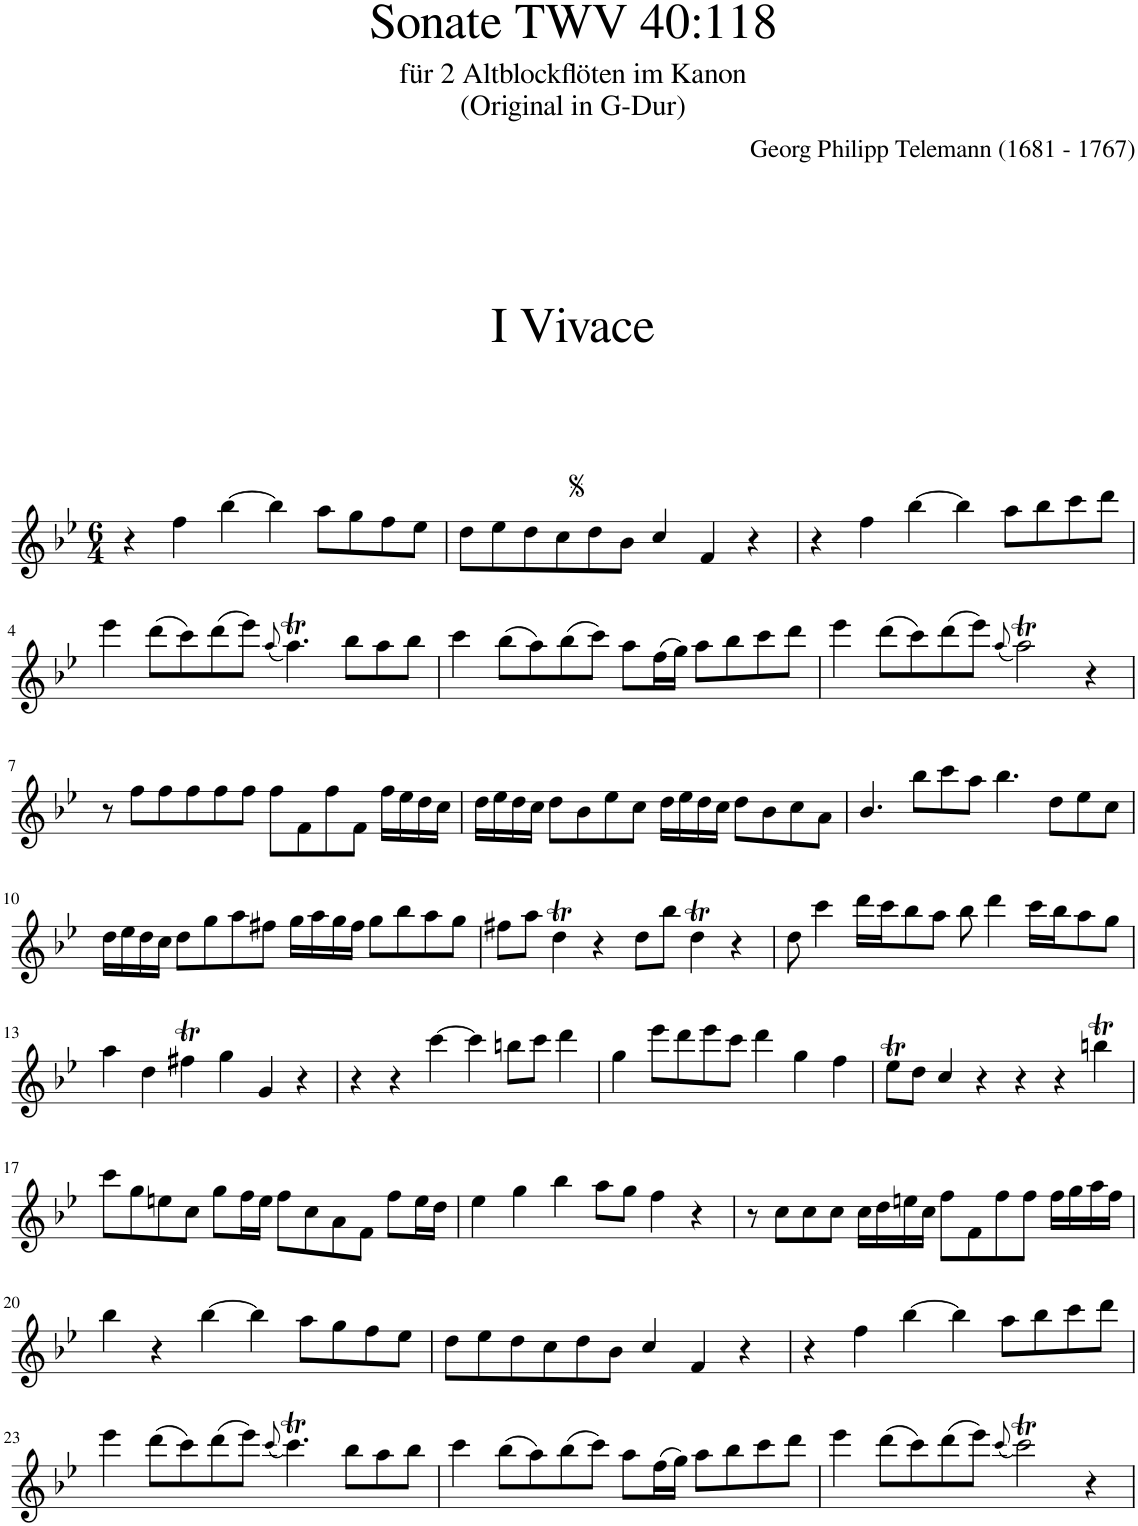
**kern
*part1
*staff1
*I"Altblockflöte
*I'A.bfl.
*clefG2
*k[b-e-]
*M6/4
=1
4r
4ff\
[4bb-\
4bb-\]
8aa\L
8gg\
8ff\
8ee-\J
=2
8dd\L
8ee-\
8dd\
8cc\
8dd\
8b-\J
4cc/
4f/
4r
=3
4r
4ff\
[4bb-\
4bb-\]
8aa\L
8bb-\
8ccc\
8ddd\J
!!LO:LB:g=z
=4
4eee-\
(8ddd\L
8ccc\)
(8ddd\
8eee-\J)
(8qaa/
4.aat\)
8bb-\L
8aa\
8bb-\J
=5
4ccc\
(8bb-\L
8aa\)
(8bb-\
8ccc\J)
8aa\L
(16ff\L
16gg\JJ)
8aa\L
8bb-\
8ccc\
8ddd\J
=6
4eee-\
(8ddd\L
8ccc\)
(8ddd\
8eee-\J)
(8qaa/
2aat\)
4r
!!LO:LB:g=z
=7
8r
8ff\L
8ff\
8ff\
8ff\
8ff\J
8ff\L
8f\
8ff\
8f\J
16ff\LL
16ee-\
16dd\
16cc\JJ
=8
16dd\LL
16ee-\
16dd\
16cc\JJ
8dd\L
8b-\
8ee-\
8cc\J
16dd\LL
16ee-\
16dd\
16cc\JJ
8dd\L
8b-\
8cc\
8a\J
=9
4.b-/
8bb-\L
8ccc\
8aa\J
4.bb-\
8dd\L
8ee-\
8cc\J
!!LO:LB:g=z
=10
16dd\LL
16ee-\
16dd\
16cc\JJ
8dd\L
8gg\
8aa\
8ff#X\J
16gg\LL
16aa\
16gg\
16ff#\JJ
8gg\L
8bb-\
8aa\
8gg\J
=11
8ff#X\L
8aa\J
4ddt\
4r
8dd\L
8bb-\J
4ddt\
4r
=12
8dd\
4ccc\
16ddd\LL
16ccc\J
8bb-\
8aa\J
8bb-\
4ddd\
16ccc\LL
16bb-\J
8aa\
8gg\J
!!LO:LB:g=z
=13
4aa\
4dd\
4ff#Xt\
4gg\
4g/
4r
=14
4r
4r
[4ccc\
4ccc\]
8bbn\L
8ccc\J
4ddd\
=15
4gg\
8eee-\L
8ddd\
8eee-\
8ccc\J
4ddd\
4gg\
4ff\
=16
8ee-T\L
8dd\J
4cc/
4r
4r
4r
4bbnt\
!!LO:LB:g=z
=17
8ccc\L
8gg\
8een\
8cc\J
8gg\L
16ff\L
16ee\JJ
8ff\L
8cc\
8a\
8f\J
8ff\L
16ee\L
16dd\JJ
=18
4ee-\
4gg\
4bb-\
8aa\L
8gg\J
4ff\
4r
=19
8r
8cc\L
8cc\
8cc\J
16cc\LL
16dd\
16een\
16cc\JJ
8ff\L
8f\
8ff\
8ff\J
16ff\LL
16gg\
16aa\
16ff\JJ
!!LO:LB:g=z
=20
4bb-\
4r
[4bb-\
4bb-\]
8aa\L
8gg\
8ff\
8ee-\J
=21
8dd\L
8ee-\
8dd\
8cc\
8dd\
8b-\J
4cc/
4f/
4r
=22
4r
4ff\
[4bb-\
4bb-\]
8aa\L
8bb-\
8ccc\
8ddd\J
!!LO:LB:g=z
=23
4eee-\
(8ddd\L
8ccc\)
(8ddd\
8eee-\J)
(8qccc/
4.cccT\)
8bb-\L
8aa\
8bb-\J
=24
4ccc\
(8bb-\L
8aa\)
(8bb-\
8ccc\J)
8aa\L
(16ff\L
16gg\JJ)
8aa\L
8bb-\
8ccc\
8ddd\J
=25
4eee-\
(8ddd\L
8ccc\)
(8ddd\
8eee-\J)
(8qccc/
2cccT\)
4r
=
*-
